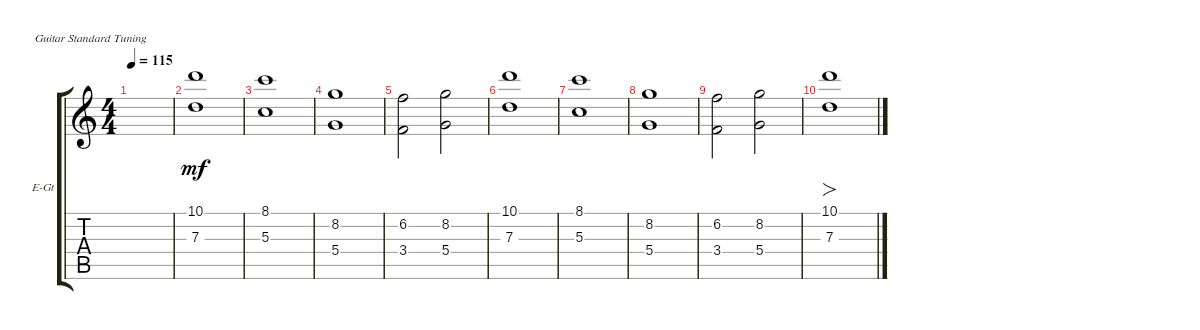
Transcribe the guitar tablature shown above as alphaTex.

\defaultSystemsLayout 4
\bracketExtendMode groupsimilarinstruments
\firstSystemTrackNameOrientation horizontal
\otherSystemsTrackNameOrientation horizontal
\track ("Synth Guitar" "E-Gt") {instrument overdrivenguitar}
\staff {score tabs}
\tuning (E4 B3 G3 D3 A2 E2)
\ts (4 4)
\tempo 115
\clef g2
\scale
0.333333
\ks c
|
\scale
0.333333 (7.3 10.1).1{dy mf} |
\scale
0.333333 (5.3 8.1).1 |
\scale
0.333333 (5.4 8.2).1 |
\scale
0.333333 (3.4 6.2).2 (5.4 8.2).2 |
\scale
0.333333 (7.3 10.1).1 |
\scale
0.333333 (5.3 8.1).1 |
\scale
0.333333 (5.4 8.2).1 |
(3.4 6.2).2 (5.4 8.2).2 |
(7.3 10.1).1{fo}
